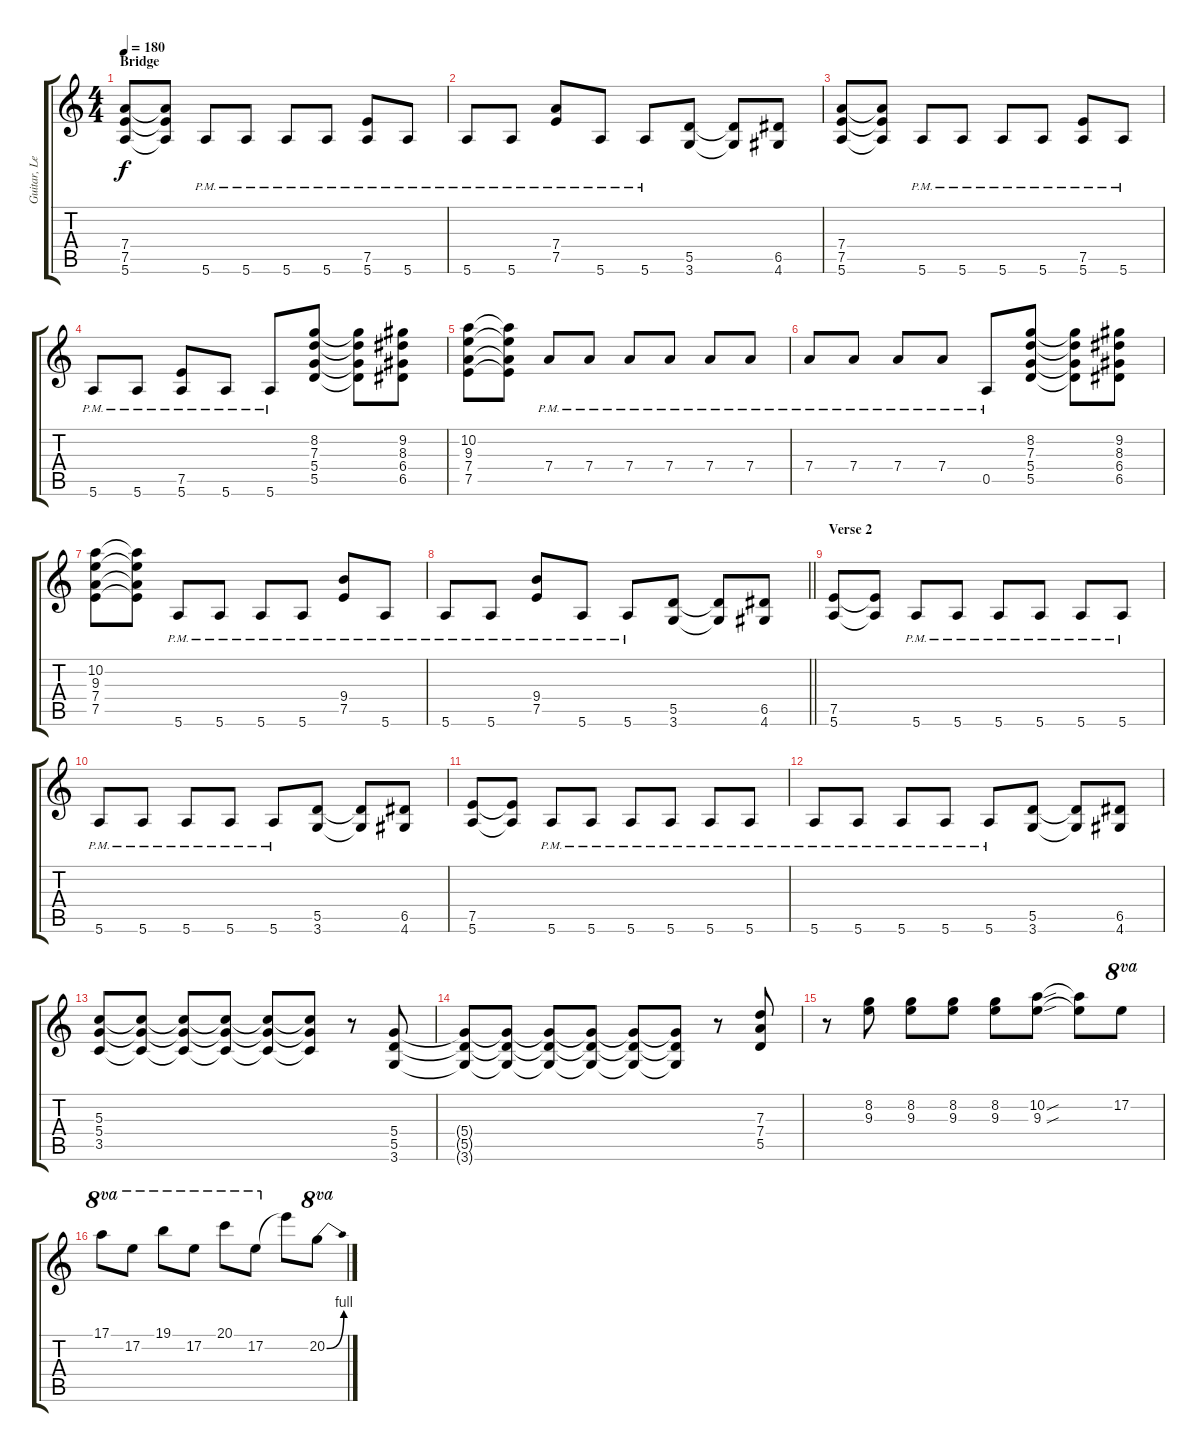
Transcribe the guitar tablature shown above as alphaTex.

\track ("Guitar, Lead" "Guitar, Le") {instrument distortionguitar}
\staff {score tabs}
\tuning (E4 B3 G3 D3 A2 E2) {hide}
\ts (4 4)
\section ("" "Bridge")
\tempo 180
\clef g2
\ks c
(7.4{t} 7.5{t} 5.6{t}).8{dy f} (7.4{t} 7.5{t} 5.6{t}).8 5.6{pm}.8 5.6{pm}.8 5.6{pm}.8 5.6{pm}.8 (7.5{pm} 5.6{pm}).8 5.6{pm}.8 |
5.6{pm}.8 5.6{pm}.8 (7.4{pm} 7.5{pm}).8 5.6{pm}.8 5.6{pm}.8 (5.5 3.6).8 (5.5{t} 3.6{t}).8 (6.5 4.6).8 |
(7.4 7.5 5.6).8 (7.4{t} 7.5{t} 5.6{t}).8 5.6{pm}.8 5.6{pm}.8 5.6{pm}.8 5.6{pm}.8 (7.5{pm} 5.6{pm}).8 5.6{pm}.8 |
5.6{pm}.8 5.6{pm}.8 (7.5{pm} 5.6{pm}).8 5.6{pm}.8 5.6{pm}.8 (8.2 7.3 5.4 5.5).8 (8.2{t} 7.3{t} 5.4{t} 5.5{t}).8 (9.2 8.3 6.4 6.5).8 |
(10.2 9.3 7.4 7.5).8 (10.2{t} 9.3{t} 7.4{t} 7.5{t}).8 7.4{pm}.8 7.4{pm}.8 7.4{pm}.8 7.4{pm}.8 7.4{pm}.8 7.4{pm}.8 |
7.4{pm}.8 7.4{pm}.8 7.4{pm}.8 7.4{pm}.8 0.5{pm}.8 (8.2 7.3 5.4 5.5).8 (8.2{t} 7.3{t} 5.4{t} 5.5{t}).8 (9.2 8.3 6.4 6.5).8 |
(10.2 9.3 7.4 7.5).8 (10.2{t} 9.3{t} 7.4{t} 7.5{t}).8 5.6{pm}.8 5.6{pm}.8 5.6{pm}.8 5.6{pm}.8 (9.4{pm} 7.5{pm}).8 5.6{pm}.8 |
\barLineRight lightlight
5.6{pm}.8 5.6{pm}.8 (9.4{pm} 7.5{pm}).8 5.6{pm}.8 5.6{pm}.8 (5.5 3.6).8 (5.5{t} 3.6{t}).8 (6.5 4.6).8 |
\section ("" "Verse 2")
(7.5 5.6).8 (7.5{t} 5.6{t}).8 5.6{pm}.8 5.6{pm}.8 5.6{pm}.8 5.6{pm}.8 5.6{pm}.8 5.6{pm}.8 |
5.6{pm}.8 5.6{pm}.8 5.6{pm}.8 5.6{pm}.8 5.6{pm}.8 (5.5 3.6).8 (5.5{t} 3.6{t}).8 (6.5 4.6).8 |
(7.5 5.6).8 (7.5{t} 5.6{t}).8 5.6{pm}.8 5.6{pm}.8 5.6{pm}.8 5.6{pm}.8 5.6{pm}.8 5.6{pm}.8 |
5.6{pm}.8 5.6{pm}.8 5.6{pm}.8 5.6{pm}.8 5.6{pm}.8 (5.5 3.6).8 (5.5{t} 3.6{t}).8 (6.5 4.6).8 |
(5.3 5.4 3.5).8 (5.3{t} 5.4{t} 3.5{t}).8 (5.3{t} 5.4{t} 3.5{t}).8 (5.3{t} 5.4{t} 3.5{t}).8 (5.3{t} 5.4{t} 3.5{t}).8 (5.3{t} 5.4{t} 3.5{t}).8 r.8 (5.4 5.5 3.6).8 |
(5.4{t} 5.5{t} 3.6{t}).8 (5.4{t} 5.5{t} 3.6{t}).8 (5.4{t} 5.5{t} 3.6{t}).8 (5.4{t} 5.5{t} 3.6{t}).8 (5.4{t} 5.5{t} 3.6{t}).8 (5.4{t} 5.5{t} 3.6{t}).8 r.8 (7.3 7.4 5.5).8 |
r.8 (8.2 9.3).8 (8.2 9.3).8 (8.2 9.3).8 (8.2 9.3).8 (10.2{sou} 9.3{sou}).8 (10.2{t} 9.3{t}).8 17.2.8{ot 8va} |
17.1.8{ot 8va} 17.2.8{ot 8va} 19.1.8{ot 8va} 17.2.8{ot 8va} 20.1.8{ot 8va} 17.2.8{ot 8va} 17.2{t}.8 20.2{be (bend 0 0 60 4)}.8{ot 8va}
